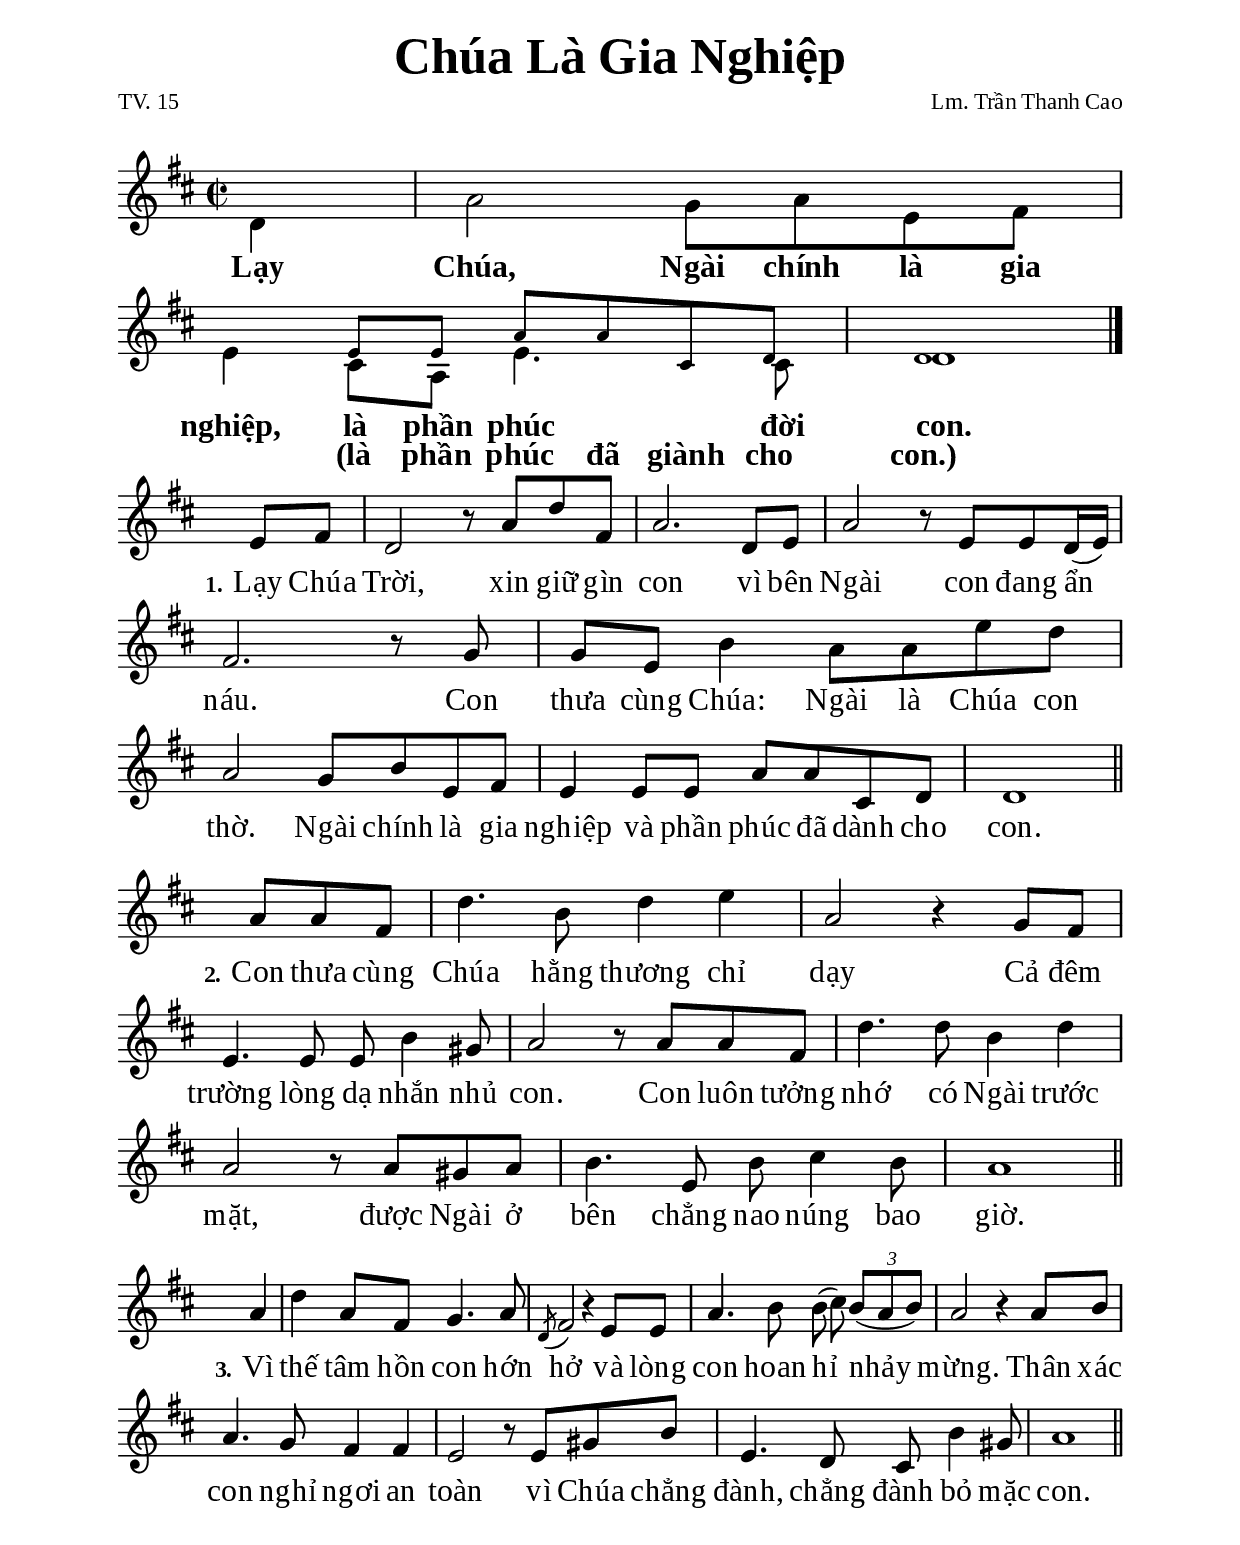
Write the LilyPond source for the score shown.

% Cài đặt chung
\version "2.20.0"
\include "english.ly"

\header {
  title = \markup { \fontsize #3 "Chúa Là Gia Nghiệp" }
  poet = "TV. 15"
  composer = "Lm. Trần Thanh Cao"
  arranger = " "
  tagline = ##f
}

\paper {
  #(set-paper-size "a4")
  top-margin = 10\mm
  bottom-margin = 10\mm
  left-margin = 20\mm
  right-margin = 20\mm
  indent = #0
  #(define fonts
    (make-pango-font-tree
      "Liberation Serif"
      "Liberation Serif"
      "Liberation Serif"
      (/ 20 20)))
  page-count = #1
}

% Nhạc điệp khúc
nhacDiepKhucSop = \relative c' {
  \partial 4 d4 |
  a'2 g8 a e fs |
  e4
  \stemDown
  cs8 a e'4. cs8 |
  d1 \bar "|."
}

nhacDiepKhucBas = \relative c' {
  \skip 4
  \skip 1
  \skip 4
  e8 e a a cs, d
  d1 \bar "|."
}

% Nhạc phiên khúc
nhacPhienKhucMot = \relative c' {
  \partial 4 e8 fs |
  d2 r8 a' d fs, |
  a2. d,8 e |
  a2 r8 e e d16 (e) |
  fs2. r8 g |
  g e b'4 a8 a e' d |
  a2 g8 b e, fs |
  e4 e8 e a a cs, d |
  d1 \bar "||"
}

nhacPhienKhucHai = \relative c'' {
  \partial 4. a8 a fs |
  d'4. b8 d4 e |
  a,2 r4 g8 fs |
  e4. e8 e b'4 gs8 |
  a2 r8 a a fs |
  d'4. d8 b4 d |
  a2 r8 a gs a |
  b4. e,8 b' cs4 b8 |
  a1 \bar "||"
}

nhacPhienKhucBa = \relative c'' {
  \partial 4 a4 |
  d a8 fs g4. a8 |
  \acciaccatura d,8 fs2 r4 e8 e |
  \autoBeamOff
  a4. b8 b (cs)
  \autoBeamOn
  \tuplet 3/2 { b8 (a b) } |
  a2 r4 a8 b |
  a4. g8 fs4 fs |
  e2 r8 e gs b |
  e,4. d8 cs b'4 gs8 |
  a1 \bar "||"
}

% Lời điệp khúc
loiDiepKhucSop = \lyricmode {
  Lạy Chúa, Ngài chính là gia nghiệp, là phần phúc đời con.
}

loiDiepKhucBas = \lyricmode {
  (là phần phúc đã giành cho con.)
}

% Lời phiên khúc
loiPhienKhucMot = \lyricmode {
  \set stanza = #"1."
  Lạy Chúa Trời, xin giữ gìn con vì bên Ngài con đang ẩn náu.
  Con thưa cùng Chúa: Ngài là Chúa con thờ.
  Ngài chính là gia nghiệp và phần phúc đã dành cho con.
}

loiPhienKhucHai = \lyricmode {
  \set stanza = #"2."
  Con thưa cùng Chúa hằng thương chỉ dạy
  Cả đêm trường lòng dạ nhắn nhủ con.
  Con luôn tưởng nhớ có Ngài trước mặt,
  được Ngài ở bên chẳng nao núng bao giờ.
}

loiPhienKhucBa = \lyricmode {
  \set stanza = #"3."
  Vì thế tâm hồn con hớn hở và lòng con hoan hỉ nhảy mừng.
  Thân xác con nghỉ ngơi an toàn
  vì Chúa chẳng đành, chẳng đành bỏ mặc con.
}


% Dàn trang
\score {
  \new ChoirStaff <<
    \new Staff = diepKhuc \with {
        \consists "Merge_rests_engraver"
        \magnifyStaff #(magstep +1)
      }
      <<
      \new Voice = beSop {
        \voiceTwo \key d \major \time 2/2 \nhacDiepKhucSop
      }
      \new Voice = beBas {
        \override NoteHead.font-size = #-2
        \voiceOne \key d \major \time 2/2 \nhacDiepKhucBas
      }
    >>
    \new Lyrics \lyricsto beSop \loiDiepKhucSop
    \new Lyrics \lyricsto beBas \loiDiepKhucBas
  >>
  \layout {
    \override Lyrics.LyricText.font-series = #'bold
    \override Lyrics.LyricText.font-size = #+3
    \override Lyrics.LyricSpace.minimum-distance = #0.5
    \override Score.BarNumber.break-visibility = ##(#f #f #f)
    \override Score.SpacingSpanner.uniform-stretching = ##t
  }
}

\score {
  \new ChoirStaff <<
    \new Staff = phienKhuc \with {
        \magnifyStaff #(magstep +1)
      }
      <<
      \new Voice = beSop {
        \key d \major \time 2/2 \nhacPhienKhucMot
      }
    >>
    \new Lyrics \lyricsto beSop \loiPhienKhucMot
  >>
  \layout {
    \override Staff.TimeSignature.transparent = ##t
    \override Lyrics.LyricText.font-size = #+3
    \override Lyrics.LyricSpace.minimum-distance = #0.5
    \override Score.BarNumber.break-visibility = ##(#f #f #f)
    \override Score.SpacingSpanner.uniform-stretching = ##t
  }
}

\score {
  \new ChoirStaff <<
    \new Staff = phienKhuc \with {
        \magnifyStaff #(magstep +1)
      }
      <<
      \new Voice = beSop {
        \key d \major \time 2/2 \nhacPhienKhucHai
      }
    >>
    \new Lyrics \lyricsto beSop \loiPhienKhucHai
  >>
  \layout {
    \override Staff.TimeSignature.transparent = ##t
    \override Lyrics.LyricText.font-size = #+3
    \override Lyrics.LyricSpace.minimum-distance = #0.5
    \override Score.BarNumber.break-visibility = ##(#f #f #f)
    \override Score.SpacingSpanner.uniform-stretching = ##t
  }
}

\score {
  \new ChoirStaff <<
    \new Staff = phienKhuc \with {
        \magnifyStaff #(magstep +1)
      }
      <<
      \new Voice = beSop {
        \key d \major \time 2/2 \nhacPhienKhucBa
      }
    >>
    \new Lyrics \lyricsto beSop \loiPhienKhucBa
  >>
  \layout {
    \override Staff.TimeSignature.transparent = ##t
    \override Lyrics.LyricText.font-size = #+3
    \override Lyrics.LyricSpace.minimum-distance = #0.5
    \override Score.BarNumber.break-visibility = ##(#f #f #f)
    \override Score.SpacingSpanner.uniform-stretching = ##t
  }
}
